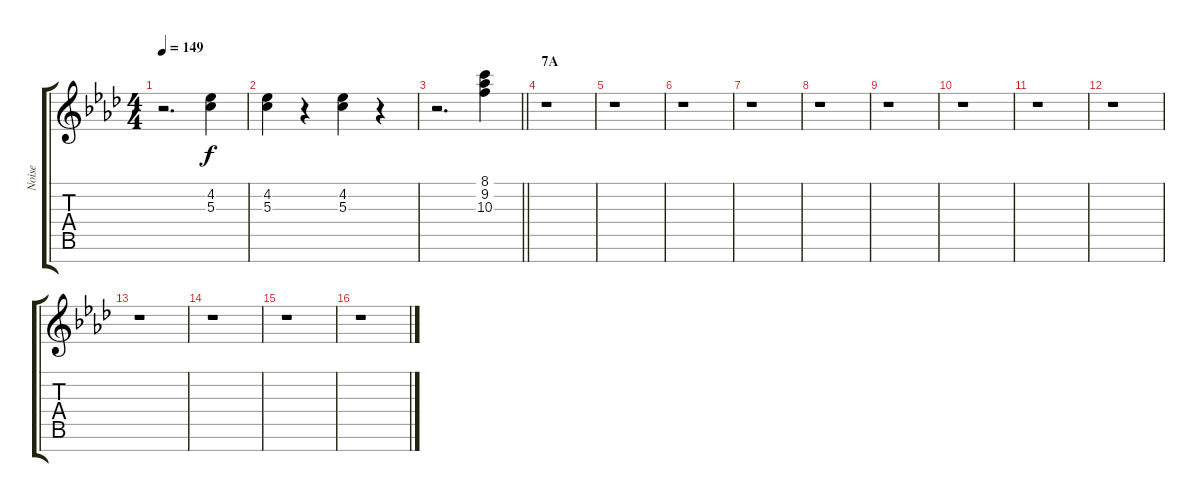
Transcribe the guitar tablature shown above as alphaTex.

\track ("Noise" "Noise") {instrument guitarfretnoise}
\staff {score tabs}
\tuning (E5 B4 G4 D4 A3 E3 B2) {hide}
\ts (4 4)
\tempo 149
\clef g2
\ks ab
r.2{d dy f} (4.2 5.3).4 |
(4.2 5.3).4 r.4 (4.2 5.3).4 r.4 |
\barLineRight lightlight
r.2{d} (8.1 9.2 10.3).4 |
\section ("" "7A")
r.1 |
r.1 |
r.1 |
r.1 |
r.1 |
r.1 |
r.1 |
r.1 |
r.1 |
r.1 |
r.1 |
r.1 |
r.1
